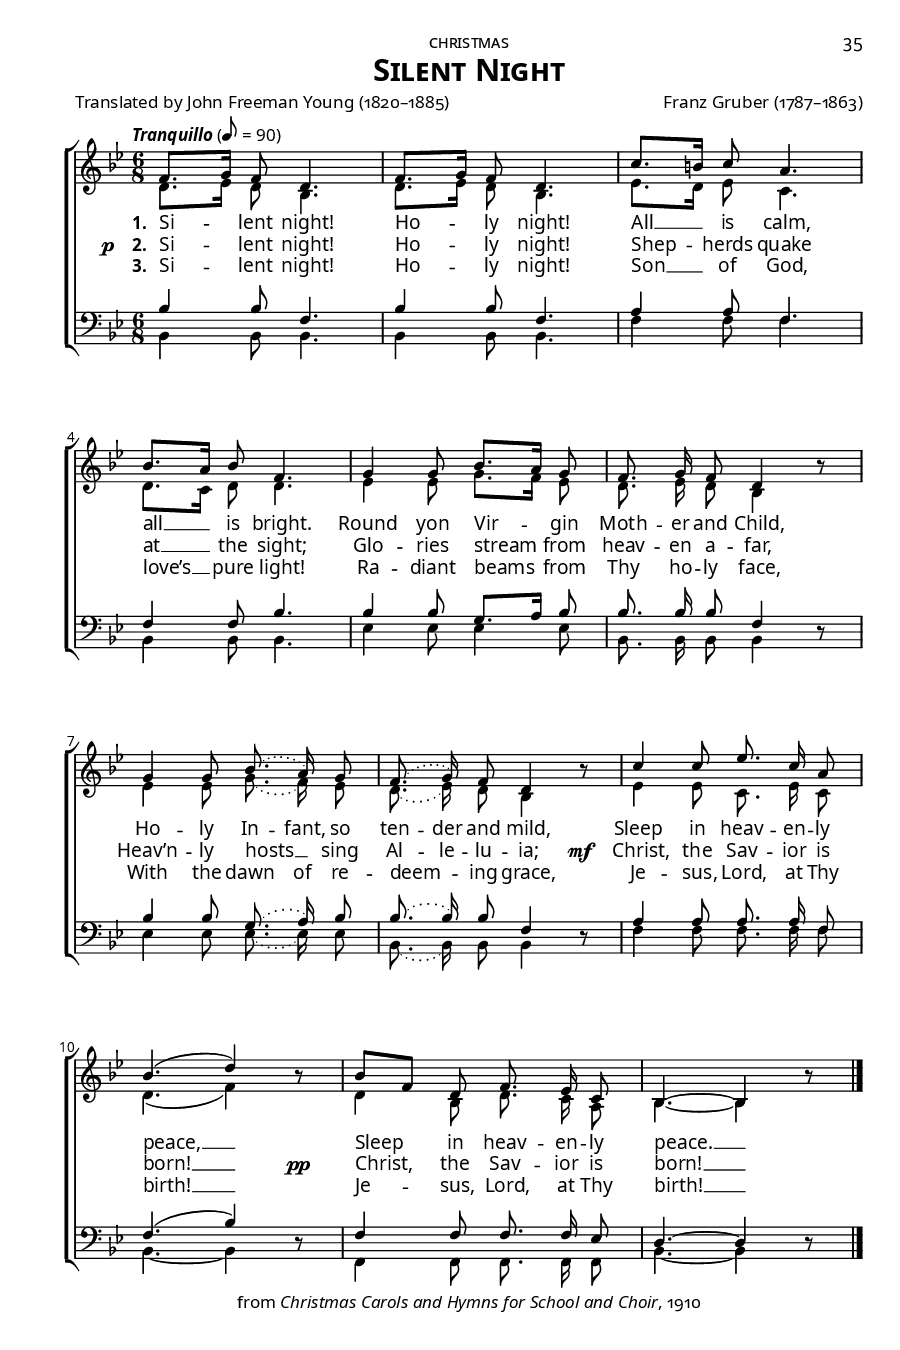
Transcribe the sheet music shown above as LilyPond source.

\version "2.14.2"
\include "util.ly"
\header {
  title = \markup{\override #'(font-name . "Garamond Premier Pro Semibold"){ \abs-fontsize #15 \smallCapsOldStyle"Silent Night"}}
  poet = \markup\oldStyleNum"Translated by John Freeman Young (1820–1885)"
  composer = \markup\oldStyleNum"Franz Gruber (1787–1863)"
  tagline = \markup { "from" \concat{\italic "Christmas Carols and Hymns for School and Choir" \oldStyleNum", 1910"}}
}
\paper {
  paper-height = 9\in
  paper-width = 6\in
  indent = 0\in
  %system-system-spacing = #'((basic-distance . 10) (padding . 0))
  %system-system-spacing =
  %  #'((basic-distance . 0)
  %     (minimum-distance . 0)
  %     (padding . -0.35)
  %     (stretchability . 100))
  ragged-last-bottom = ##f
  ragged-bottom = ##f
  two-sided = ##t
  inner-margin = 0.5\in
  outer-margin = 0.25\in
  top-margin = 0.25\in
  bottom-margin = 0.25\in
  first-page-number = #035
  print-first-page-number = ##t
  headerLine = \markup{\override #'(font-name . "Garamond Premier Pro") \smallCapsOldStyle"christmas"}
  oddHeaderMarkup = \markup\fill-line{
     \override #'(font-name . "Garamond Premier Pro")\abs-fontsize #8.5
     \combine 
        \fill-line{"" \if \should-print-page-number
        \oldStylePageNum""
        }
        \fill-line{\headerLine}
  }
  evenHeaderMarkup = \markup {
     \override #'(font-name . "Garamond Premier Pro")\abs-fontsize #8.5
     \combine
        \if \should-print-page-number
        \oldStylePageNum""
        \fill-line{\headerLine}
  }
}
#(set-global-staff-size 15) \paper{ #(define fonts (make-pango-font-tree "GoudyOlSt BT" "Garamond Premier Pro" "Garamond Premier Pro" (/ 15 20))) }
global = {
  \key bes \major
  \time 6/8
  \autoBeamOff
  \override DynamicLineSpanner #'staff-padding = #0.0
  \override DynamicLineSpanner #'Y-extent = #'(-1 . 1)
}

sopMusic = \relative c' {
  \tempo \markup\italic"Tranquillo" 8 = 90
  f8.[ g16] f8 d4. |
  f8.[ g16] f8 d4. |
  c'8.[ b16] c8 a4. | \break
  bes8.[ a16] bes8 f4. |
  
  g4 g8 bes8.[ a16] g8 |
  f8.\noBeam g16\noBeam f8 d4 bes'8\rest | \break
  \slurDotted g4 g8\noBeam bes8.\noBeam( a16\noBeam) g8 |
  f8.\noBeam( g16\noBeam) f8 d4 bes'8\rest |
  
  \slurSolid c4 c8\noBeam ees8.\noBeam c16\noBeam a8 | \break
  bes4.( d4) bes8\rest |
  bes8[ f] d8 f8.\noBeam ees16\noBeam c8 |
  bes4.~bes4 bes'8\rest \bar "|."
}
sopWords = \lyricmode {
  
}

altoMusic = \relative c' {
  d8.[ ees16] d8 bes4. |
  d8.[ ees16] d8 bes4. |
  ees8.[ d16] ees8 c4. |
  d8.[ c16] d8 d4. |
  
  ees4 ees8 g8.[ f16] ees8 |
  d8.\noBeam ees16\noBeam d8\noBeam bes4 s8 |
  \slurDotted ees4 ees8\noBeam g8.\noBeam( f16\noBeam) ees8 |
  d8.\noBeam( ees16\noBeam) d8 bes4 s8 |
  
  \slurSolid ees4 ees8 c8.\noBeam ees16\noBeam c8 |
  d4.( f4) s8 |
  d4 bes8 d8.\noBeam c16\noBeam a8 |
  bes4.~ bes4 s8 \bar "|."
}
altoWords = \lyricmode {
  \set stanza = #"1. "
  \set ignoreMelismata = ##t
  Si -- _ lent night!
  Ho -- _ ly night!
  All __ _ is calm,
  all __ _ is bright.
  Round yon Vir -- _ gin
  Moth -- er and Child,
  Ho -- ly In -- fant, so ten -- der and mild,
  Sleep in heav -- en -- ly peace, __ _
  Sleep _ in heav -- en -- ly peace. __ _
}
altoWordsII = {
  \set stanza = \markup\concat{\dynamic"p   " "2. "}
  \lyricmode {
    \set ignoreMelismata = ##t
    Si -- _ lent night!  Ho -- _ ly night!
    Shep -- _ herds quake at __ _ the sight;
    Glo -- ries stream _ from heav -- en a -- far,
    Heav’n -- ly hosts __ _ sing Al -- le -- lu -- ia;
  }
  \set stanza = \markup\dynamic"mf  "
  \lyricmode {
    Christ, the Sav -- ior is born! __ _
  }
  \set stanza = \markup\dynamic"pp      "
  \lyricmode {
    Christ, _ the Sav -- ior is born! __ _
  }
}
altoWordsIII = \lyricmode {
  \set stanza = #"3. "
  \set ignoreMelismata = ##t
  Si -- _ lent night!  Ho -- _ ly night!
  Son __ _ of God, love’s __ _ pure light!
  Ra -- diant beams _ from Thy ho -- ly face,
  With the dawn of re -- deem -- _ ing grace,
  Je -- sus, Lord, at Thy birth! __ _
  Je -- _ sus, Lord, at Thy birth! __ _
}
altoWordsIV = \lyricmode {
\set ignoreMelismata = ##t
%\markup\italic 
}

tenorMusic = \relative c' {
  bes4 bes8 f4. |
  bes4 bes8 f4. |
  a4 a8 f4. |
  f4 f8 bes4. |
  
  bes4 bes8 g8.[ a16] bes8 |
  bes8.\noBeam bes16\noBeam bes8 f4 s8 |
  \slurDotted bes4 bes8 g8.\noBeam( a16\noBeam) bes8 |
  bes8.\noBeam( bes16\noBeam) bes8 f4 s8 |
  
  a4 a8\noBeam a8.\noBeam a16\noBeam f8 |
  \slurSolid f4.( bes4) s8 |
  f4 f8\noBeam f8.\noBeam f16\noBeam ees8 |
  d4.~d4 s8 \bar "|."
}
tenorWords = \lyricmode {

}

bassMusic = \relative c {
  bes4 bes8 bes4. |
  bes4 bes8 bes4. |
  f'4 f8 f4. |
  bes,4 bes8 bes4. |
  
  ees4 ees8 ees4 ees8 |
  bes8.\noBeam bes16\noBeam bes8\noBeam bes4 d8\rest |
  \slurDotted ees4 ees8\noBeam ees8.\noBeam( ees16\noBeam) ees8 |
  bes8.\noBeam( bes16\noBeam) bes8 bes4 d8\rest |
  
  f4 f8\noBeam f8.\noBeam f16\noBeam f8 |
  bes,4.~ bes4 d8\rest |
  f,4 f8\noBeam f8.\noBeam f16\noBeam f8 |
  bes4.~ bes4 d8\rest \bar "|."
}
bassWords = \lyricmode {

}

\score {
  <<
   \new ChoirStaff <<
%    \new Lyrics = sopranos \with { \override VerticalAxisGroup #'nonstaff-relatedstaff-spacing = #'((basic-distance . 1)) }
    \new Staff = women <<
      \new Voice = "sopranos" { \voiceOne << \global \sopMusic >> }
      \new Voice = "altos" { \voiceTwo << \global \altoMusic >> }
    >>
    \new Lyrics \with { alignAboveContext = #"women" } \lyricsto "sopranos" \sopWords
    \new Lyrics = "altosIV"  \with { alignBelowContext = #"women" } \lyricsto "sopranos" \altoWordsIV
    \new Lyrics = "altosIII"  \with { alignBelowContext = #"women" } \lyricsto "sopranos" \altoWordsIII
    \new Lyrics = "altosII"  \with { alignBelowContext = #"women" } \lyricsto "sopranos" \altoWordsII
    \new Lyrics = "altos"  \with { alignBelowContext = #"women" } \lyricsto "sopranos" \altoWords
   \new Staff = men <<
      \clef bass
      \new Voice = "tenors" { \voiceOne << \global \tenorMusic >> }
      \new Voice = "basses" { \voiceTwo << \global \bassMusic >> }
    >>
    \new Lyrics \with { alignAboveContext = #"men" \override VerticalAxisGroup #'nonstaff-relatedstaff-spacing = #'((basic-distance . 1)) } \lyricsto "tenors" \tenorWords
    \new Lyrics \with { alignBelowContext = #"men" \override VerticalAxisGroup #'nonstaff-relatedstaff-spacing = #'((basic-distance . 1)) } \lyricsto "basses" \bassWords
  >>
%    \new PianoStaff << \new Staff { \new Voice { \pianoRH } } \new Staff { \clef "bass" \pianoLH } >>
  >>
  \layout {
    \context {
      \Score
      %\override SpacingSpanner #'base-shortest-duration = #(ly:make-moment 1 8)
      %\override SpacingSpanner #'common-shortest-duration = #(ly:make-moment 1 4)
    }
    \context {
      % Remove all empty staves
      % \Staff \RemoveEmptyStaves \override VerticalAxisGroup #'remove-first = ##t
    }
    \context {
      \Lyrics
      \override LyricText #'X-offset = #center-on-word
    }
  }
  \midi {
    \tempo 8 = 112
    \set Staff.midiInstrument = "piccolo"
  
    \context {
      \Voice
      \remove "Dynamic_performer"
    }
  }
}
